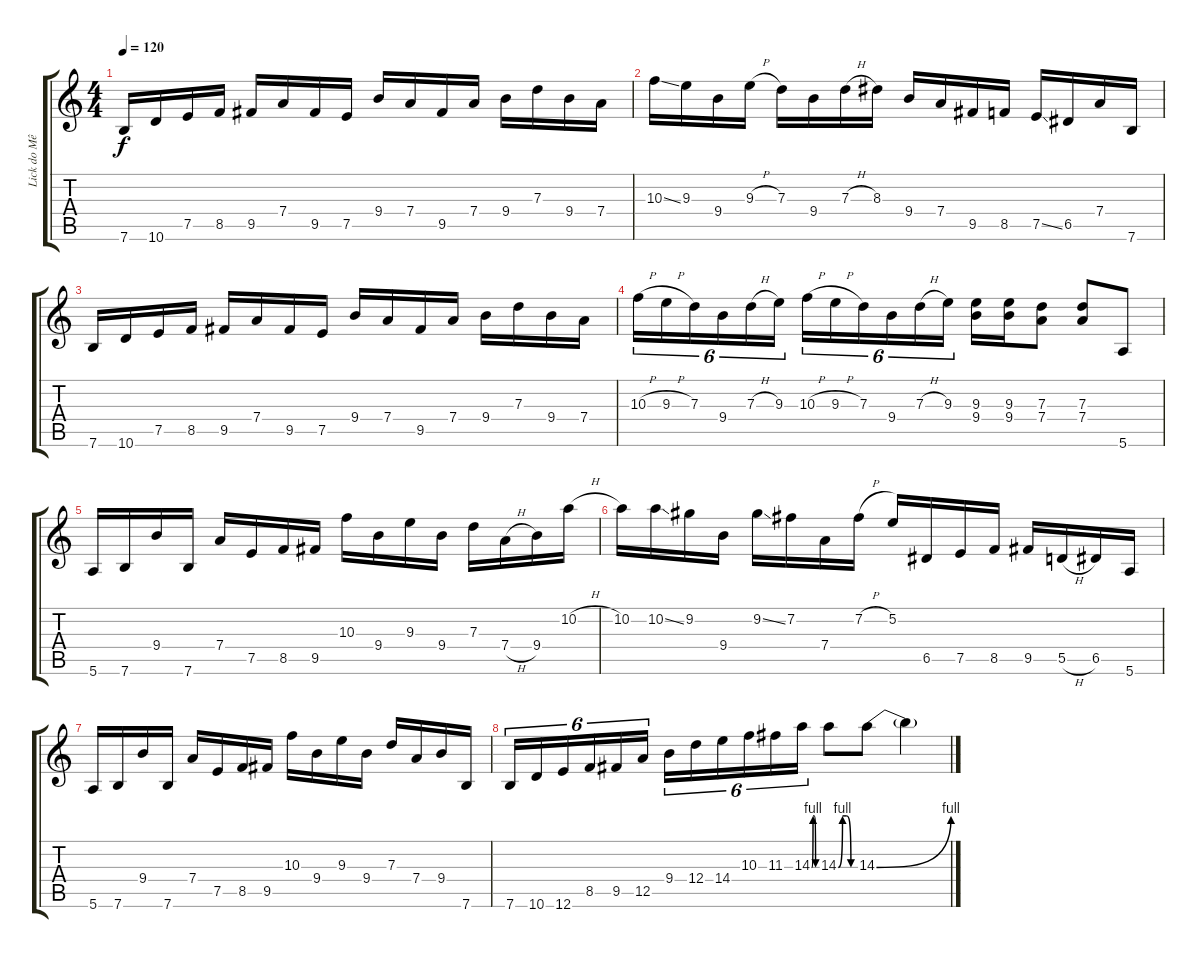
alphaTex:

\track ("Lick do Mês - Agosto 1.996" "Lick do Mê") {instrument overdrivenguitar}
\staff {score tabs}
\tuning (E4 B3 G3 D3 A2 E2) {hide}
\ts (4 4)
\tempo 120
\clef g2
\ks c
7.6.16{dy f instrument overdrivenguitar} 10.6.16 7.5.16 8.5.16 9.5.16 7.4.16 9.5.16 7.5.16 9.4.16 7.4.16 9.5.16 7.4.16 9.4.16 7.3.16 9.4.16 7.4.16 |
10.3{ss}.16 9.3.16 9.4.16 9.3{h}.16 7.3.16 9.4.16 7.3{h}.16 8.3.16 9.4.16 7.4.16 9.5.16 8.5.16 7.5{ss}.16 6.5.16 7.4.16 7.6.16 |
7.6.16 10.6.16 7.5.16 8.5.16 9.5.16 7.4.16 9.5.16 7.5.16 9.4.16 7.4.16 9.5.16 7.4.16 9.4.16 7.3.16 9.4.16 7.4.16 |
10.3{h}.16{tu (6 4)} 9.3{h}.16{tu (6 4)} 7.3.16{tu (6 4)} 9.4.16{tu (6 4)} 7.3{h}.16{tu (6 4)} 9.3.16{tu (6 4)} 10.3{h}.16{tu (6 4)} 9.3{h}.16{tu (6 4)} 7.3.16{tu (6 4)} 9.4.16{tu (6 4)} 7.3{h}.16{tu (6 4)} 9.3.16{tu (6 4)} (9.3 9.4).16 (9.3 9.4).16 (7.3 7.4).8 (7.3 7.4).8 5.6.8 |
5.6.16 7.6.16 9.4.16 7.6.16 7.4.16 7.5.16 8.5.16 9.5.16 10.3.16 9.4.16 9.3.16 9.4.16 7.3.16 7.4{h}.16 9.4.16 10.2{h}.16 |
10.2.16 10.2{ss}.16 9.2.16 9.4.16 9.2{ss}.16 7.2.16 7.4.16 7.2{h}.16 5.2.16 6.5.16 7.5.16 8.5.16 9.5.16 5.5{h}.16 6.5.16 5.6.16 |
5.6.16 7.6.16 9.4.16 7.6.16 7.4.16 7.5.16 8.5.16 9.5.16 10.3.16 9.4.16 9.3.16 9.4.16 7.3.16 7.4.16 9.4.16 7.6.16 |
7.6.16{tu (6 4)} 10.6.16{tu (6 4)} 12.6.16{tu (6 4)} 8.5.16{tu (6 4)} 9.5.16{tu (6 4)} 12.5.16{tu (6 4)} 9.4.16{tu (6 4)} 12.4.16{tu (6 4)} 14.4.16{tu (6 4)} 10.3.16{tu (6 4)} 11.3.16{tu (6 4)} 14.3{be (custom 0 0 15 4 30 4 45 0 60 0)}.16{tu (6 4)} 14.3{be (custom 0 0 15 4 30 4 45 0 60 0)}.8 14.3{be (bend 0 0 60 4)}.8 14.3{t}.4
